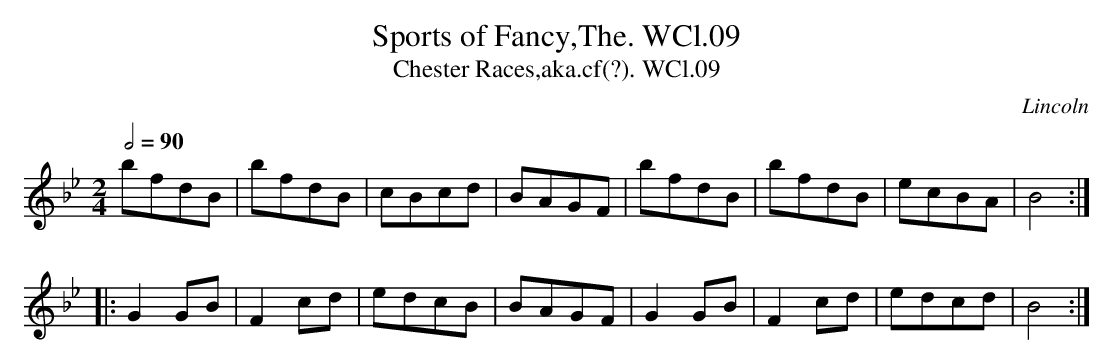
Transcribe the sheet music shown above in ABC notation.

X:1
T:Sports of Fancy,The. WCl.09
T:Chester Races,aka.cf(?). WCl.09
L:1/8
M:2/4
O:Lincoln
Q:1/2=90
K:Bb
bfdB|bfdB|cBcd|BAGF|bfdB|bfdB|ecBA|B4:|!
|:G2 GB|F2 cd|edcB|BAGF|G2 GB|F2 cd|edcd|B4:|
